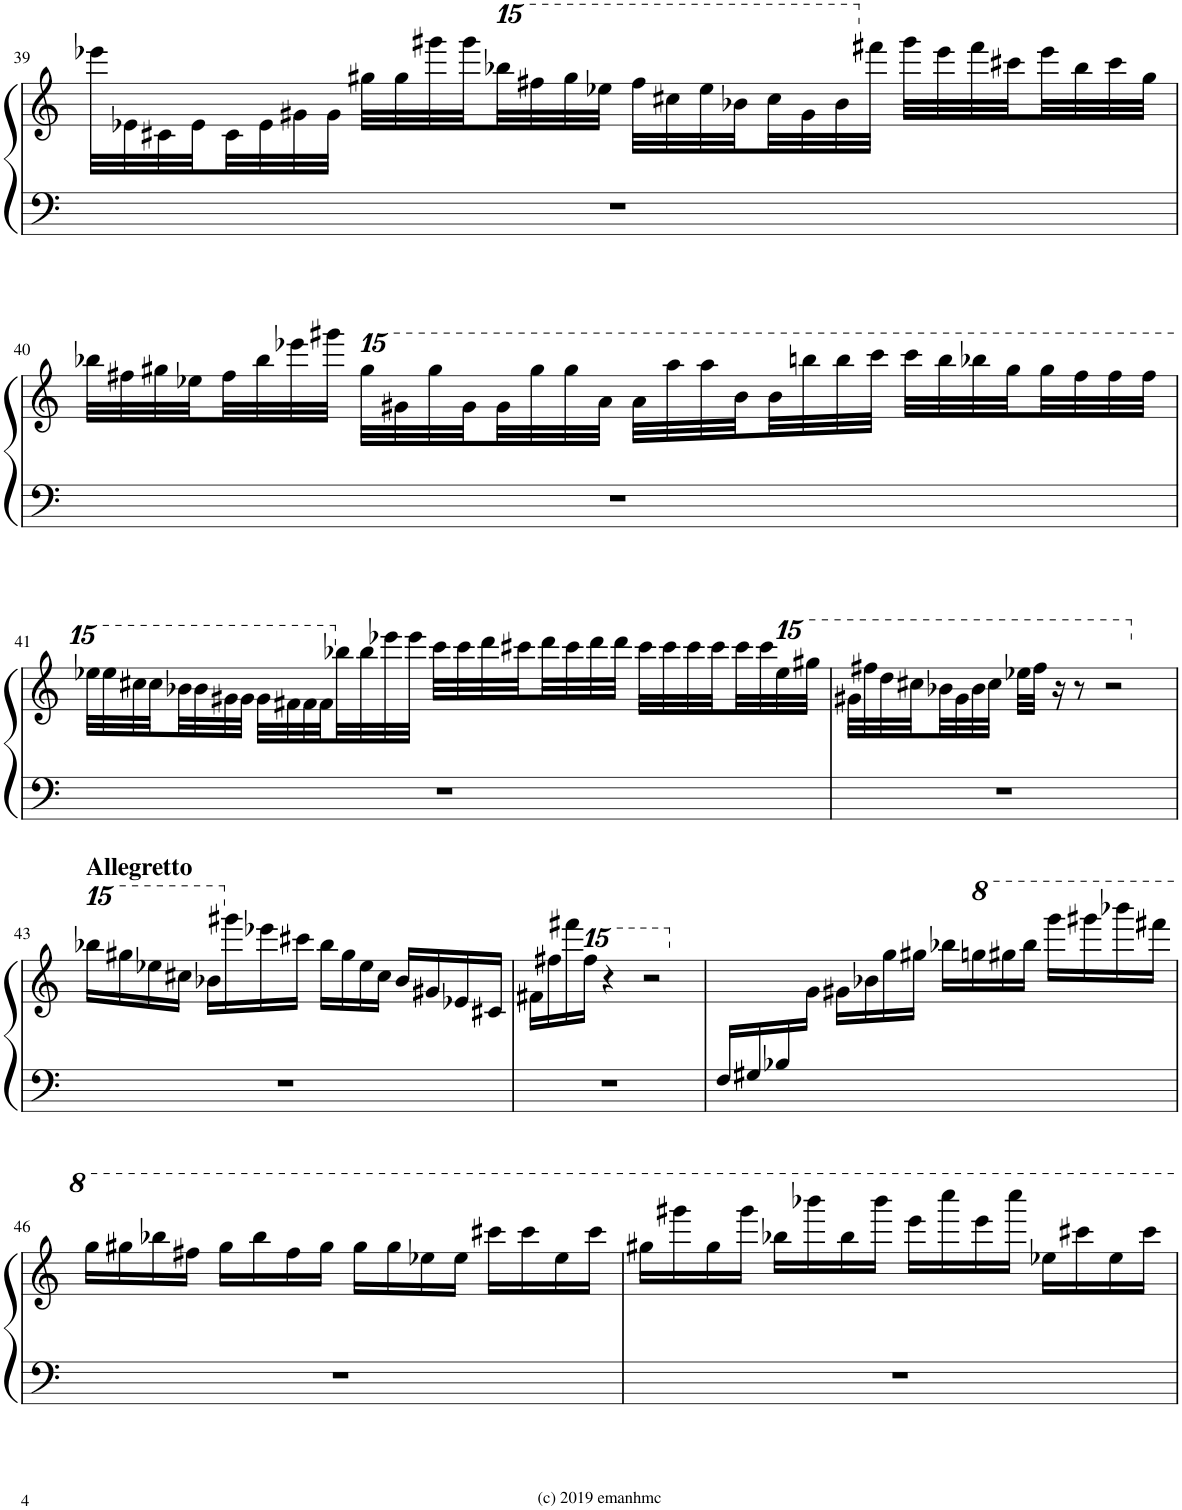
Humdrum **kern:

**kern	**kern
*part1	*part1
*staff2	*staff1
*I"Piano	*
*I'Pno.	*
!!LO:PB:g=z
*clefF4	*clefG2
*k[]	*k[]
*M4/4	*M4/4
*met(c)	*met(c)
=39	=39
1r	32eee-X\LLL
.	32e-X\
.	32c#X\
.	32e-\
.	32c#\
.	32e-\
.	32g#X\
.	32g#\JJJ
.	32gg#X\LLL
.	32gg#\
.	32ggg#X\
.	32ggg#\
*	*15ma
.	32bbbb-X\
.	32ffff#X\
.	32gggg#\
.	32eeee-X\JJJ
.	32ffff#\LLL
.	32cccc#X\
.	32eeee-\
.	32bbb-X\
.	32cccc#\
.	32ggg#\
.	32bbb-\
*	*X15ma
.	32fff#X\JJJ
.	32ggg#\LLL
.	32eee-\
.	32fff#\
.	32ccc#X\
.	32eee-\
.	32bb-\
.	32ccc#\
.	32gg#\JJJ
!!LO:LB:g=z
=40	=40
1r	32bb-X\LLL
.	32ff#X\
.	32gg#X\
.	32ee-X\
.	32ff#\
.	32bb-\
.	32eee-X\
.	32ggg#X\JJJ
*	*15ma
.	32gggg#\LLL
.	32ggg#X\
.	32gggg#\
.	32ggg#\
.	32ggg#\
.	32gggg#\
.	32gggg#\
.	32aaa\JJJ
.	32aaa\LLL
.	32aaaa\
.	32aaaa\
.	32bbb\
.	32bbb\
.	32bbbbn\
.	32bbbb\
.	32ccccc\JJJ
.	32ccccc\LLL
.	32bbbb\
.	32bbbb-X\
.	32gggg#\
.	32gggg#\
.	32ffff#\
.	32ffff#\
.	32ffff#\JJJ
!!LO:LB:g=z
=41	=41
1r	32eeee-X\LLL
.	32eeee-\
.	32cccc#X\
.	32cccc#\
.	32bbb-X\
.	32bbb-\
.	32ggg#X\
.	32ggg#\JJJ
.	32ggg#\LLL
.	32fff#X\
.	32fff#\
.	32fff#\
*	*X15ma
.	32bb-X\
.	32bb-\
.	32eee-X\
.	32eee-\JJJ
.	32ccc\LLL
.	32ccc\
.	32ddd\
.	32ccc#X\
.	32ddd\
.	32ccc#\
.	32ddd\
.	32ddd\JJJ
.	32ccc#\LLL
.	32ccc#\
.	32ccc#\
.	32ccc#\
.	32ccc#\
.	32ccc#\
*	*15ma
.	32eeee-\
.	32gggg#X\JJJ
=42	=42
1r	32ggg#X\LLL
.	32ffff#X\
.	32dddd\
.	32cccc#X\
.	32bbb-X\
.	32ggg#\
.	32bbb-\
.	32cccc#\JJJ
.	32eeee-X\LLL
.	32ffff#\JJJ
.	16r
.	8r
.	2r
!!LO:LB:g=z
=43	=43
*	*X15ma
*	*15ma
!	!LO:TX:a:B:t=Allegretto
1r	16bbbb-X\LL
.	16gggg#X\
.	16eeee-X\
.	16cccc#X\JJ
.	16bbb-X\LL
*	*X15ma
.	16ggg#X\
.	16eee-X\
.	16ccc#X\JJ
.	16bb-\LL
.	16gg#\
.	16ee-\
.	16cc#\JJ
.	16b-/LL
.	16g#X/
.	16e-X/
.	16c#X/JJ
=44	=44
1r	16f#X\LL
.	16ff#X\
.	16fff#X\
*	*15ma
.	16ffff#\JJ
.	4r
.	2r
=45	=45
*^	*
*	*	*X15ma
16F/LL	1ryy	8.ryy
16G#X/	.	.
16B-X/	.	.
2ryy	.	16g\JJ
.	.	16g#X\LL
.	.	16b-X\
.	.	16gg\
.	.	16gg#X\JJ
.	.	16bb-X\LL
.	.	16gggn\
.	.	16ggg#X\
4ryy	.	16bbb-\JJ
.	.	16gggg\LL
.	.	16gggg#X\
.	.	16bbbb-X\
16ryy	.	16ffff#X\JJ
*v	*v	*
!!LO:LB:g=z
=46	=46
1r	16ggg\LL
.	16ggg#X\
.	16bbb-X\
.	16fff#X\JJ
.	16ggg#\LL
.	16bbb-\
.	16fff#\
.	16ggg#\JJ
.	16ggg#\LL
.	16ggg#\
.	16eee-X\
.	16eee-\JJ
.	16cccc#X\LL
.	16cccc#\
.	16eee-\
.	16cccc#\JJ
=47	=47
1r	16ggg#X\LL
.	16gggg#X\
.	16ggg#\
.	16gggg#\JJ
.	16bbb-X\LL
.	16bbbb-X\
.	16bbb-\
.	16bbbb-\JJ
.	16eeee\LL
.	16ccccc\
.	16eeee\
.	16ccccc\JJ
.	16eee-X\LL
.	16cccc#X\
.	16eee-\
.	16cccc#\JJ
=	=
*-	*-
